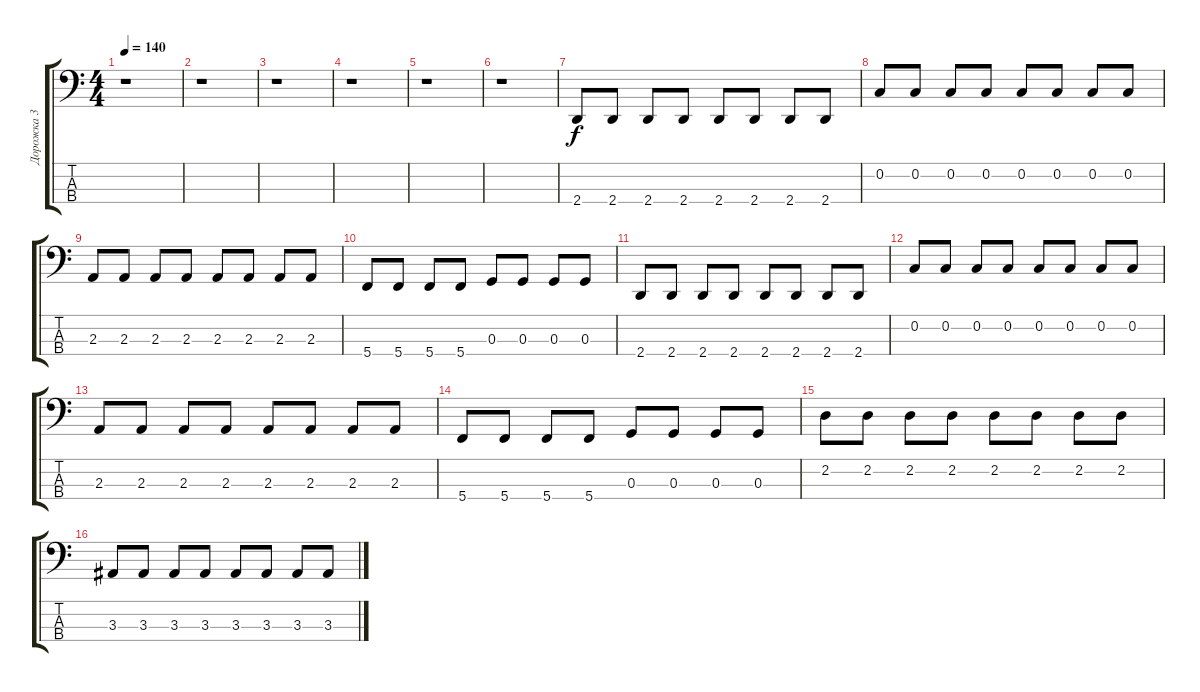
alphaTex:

\track ("Дорожка 3" "Дорожка 3") {instrument electricbassfinger}
\staff {score tabs}
\tuning (F2 C2 G1 C1) {hide}
\ts (4 4)
\tempo 140
\clef f4
\ks c
r.1{dy f} |
r.1 |
r.1 |
r.1 |
r.1 |
r.1 |
2.4.8 2.4.8 2.4.8 2.4.8 2.4.8 2.4.8 2.4.8 2.4.8 |
0.2.8 0.2.8 0.2.8 0.2.8 0.2.8 0.2.8 0.2.8 0.2.8 |
2.3.8 2.3.8 2.3.8 2.3.8 2.3.8 2.3.8 2.3.8 2.3.8 |
5.4.8 5.4.8 5.4.8 5.4.8 0.3.8 0.3.8 0.3.8 0.3.8 |
2.4.8 2.4.8 2.4.8 2.4.8 2.4.8 2.4.8 2.4.8 2.4.8 |
0.2.8 0.2.8 0.2.8 0.2.8 0.2.8 0.2.8 0.2.8 0.2.8 |
2.3.8 2.3.8 2.3.8 2.3.8 2.3.8 2.3.8 2.3.8 2.3.8 |
5.4.8 5.4.8 5.4.8 5.4.8 0.3.8 0.3.8 0.3.8 0.3.8 |
2.2.8 2.2.8 2.2.8 2.2.8 2.2.8 2.2.8 2.2.8 2.2.8 |
3.3.8 3.3.8 3.3.8 3.3.8 3.3.8 3.3.8 3.3.8 3.3.8
